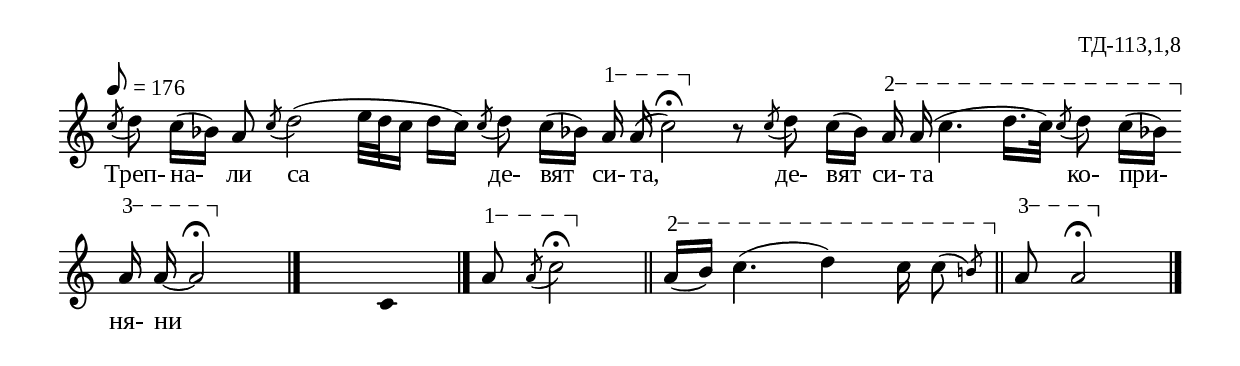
%{
sva_113_1_08
%}

\include "td-preamble.ly"

\score {
\relative c'' {
\tempo 8 = 176
%\time 2/4
\cadenzaOn 
\acciaccatura c8 d c16([ bes]) a8 \acciaccatura c8 d2( e32[ d c16] d[ c]) 
\acciaccatura c8 d\noBeam c16([ bes!]) 
\varA
a16\startTextSpan\noBeam a( c2\stopTextSpan\fermata) r8
\acciaccatura c8 d c16([ bes]) 
\varB
a16\startTextSpan\noBeam a16( c4. d16.[ c32])  
\acciaccatura c8 d\noBeam c16([ bes!\stopTextSpan]) 
 \bar ""
\varC
a16\startTextSpan\noBeam a~ a2\stopTextSpan\fermata
 \bar "|." 
 s4 \fixB c, \fixC
  \bar "|."
%%\endm  
\varA
a'8\startTextSpan\noBeam \acciaccatura a c2\stopTextSpan\fermata \bar "||"
\varB
a16\startTextSpan[( bes]) c4.( d4)  
c16 \afterGrace c8(\noBeam { \stdB b\stopTextSpan)  \stdE } \bar "||"
\varC
a8\startTextSpan\noBeam a2\stopTextSpan\fermata
  \bar "|."  
}
\addlyrics { Треп- на- ли са де- вят си- та, де- вят си- та ко- при- ня- ни }
%
\layout {
   \context { \Staff \remove "Time_signature_engraver" } 
  indent = #0
  line-width = 190\mm
  ragged-right=##f
}
%
\midi { 
	\context {
		\Score
		tempoWholesPerMinute = #(ly:make-moment 176 8)
		}
	}
}
%
\header{
  opus = "ТД-113,1,8"
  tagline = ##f
}


